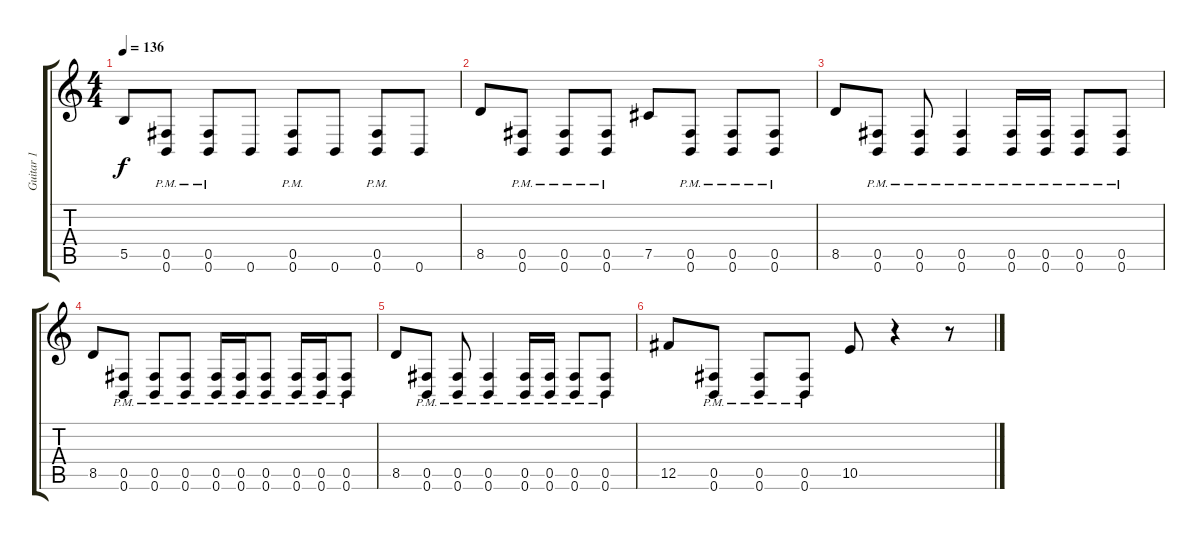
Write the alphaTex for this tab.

\track ("Guitar 1" "Guitar 1") {instrument distortionguitar}
\staff {score tabs}
\tuning (Db4 Ab3 E3 B2 Gb2 B1) {hide}
\ts (4 4)
\tempo 136
\clef g2
\ks c
5.5.8{dy f} (0.5{pm} 0.6{pm}).8 (0.5{pm} 0.6{pm}).8 0.6.8 (0.5{pm} 0.6{pm}).8 0.6.8 (0.5{pm} 0.6{pm}).8 0.6.8 |
8.5.8 (0.5{pm} 0.6{pm}).8 (0.5{pm} 0.6{pm}).8 (0.5{pm} 0.6{pm}).8 7.5.8 (0.5{pm} 0.6{pm}).8 (0.5{pm} 0.6{pm}).8 (0.5{pm} 0.6{pm}).8 |
8.5.8 (0.5{pm} 0.6{pm}).8 (0.5{pm} 0.6{pm}).8 (0.5{pm} 0.6{pm}).4 (0.5{pm} 0.6{pm}).16 (0.5{pm} 0.6{pm}).16 (0.5{pm} 0.6{pm}).8 (0.5{pm} 0.6{pm}).8 |
8.5.8 (0.5{pm} 0.6{pm}).8 (0.5{pm} 0.6{pm}).8 (0.5{pm} 0.6{pm}).8 (0.5{pm} 0.6{pm}).16 (0.5{pm} 0.6{pm}).16 (0.5{pm} 0.6{pm}).8 (0.5{pm} 0.6{pm}).16 (0.5{pm} 0.6{pm}).16 (0.5{pm} 0.6{pm}).8 |
8.5.8 (0.5{pm} 0.6{pm}).8 (0.5{pm} 0.6{pm}).8 (0.5{pm} 0.6{pm}).4 (0.5{pm} 0.6{pm}).16 (0.5{pm} 0.6{pm}).16 (0.5{pm} 0.6{pm}).8 (0.5{pm} 0.6{pm}).8 |
12.5.8 (0.5{pm} 0.6{pm}).8 (0.5{pm} 0.6{pm}).8 (0.5{pm} 0.6{pm}).8 10.5.8 r.4 r.8
